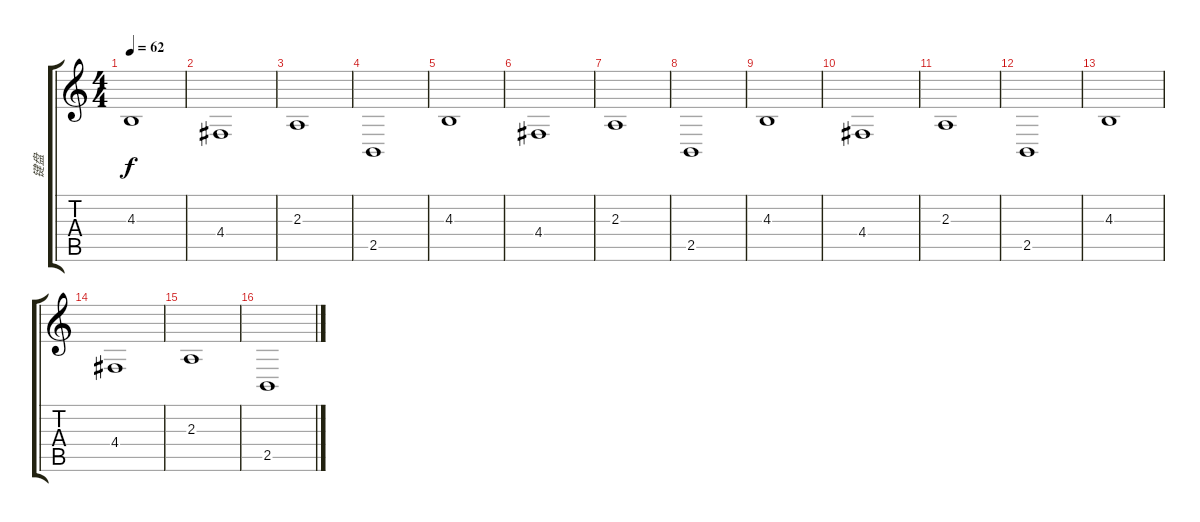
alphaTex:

\track ("键盘" "键盘") {instrument stringensemble1}
\staff {score tabs}
\tuning (E4 B3 G3 D3 A2 E2) {hide}
\ts (4 4)
\tempo 62
\clef g2
\ks c
4.3.1{dy f} |
4.4.1 |
2.3.1 |
2.5.1 |
4.3.1 |
4.4.1 |
2.3.1 |
2.5.1 |
4.3.1 |
4.4.1 |
2.3.1 |
2.5.1 |
4.3.1 |
4.4.1 |
2.3.1 |
2.5.1
